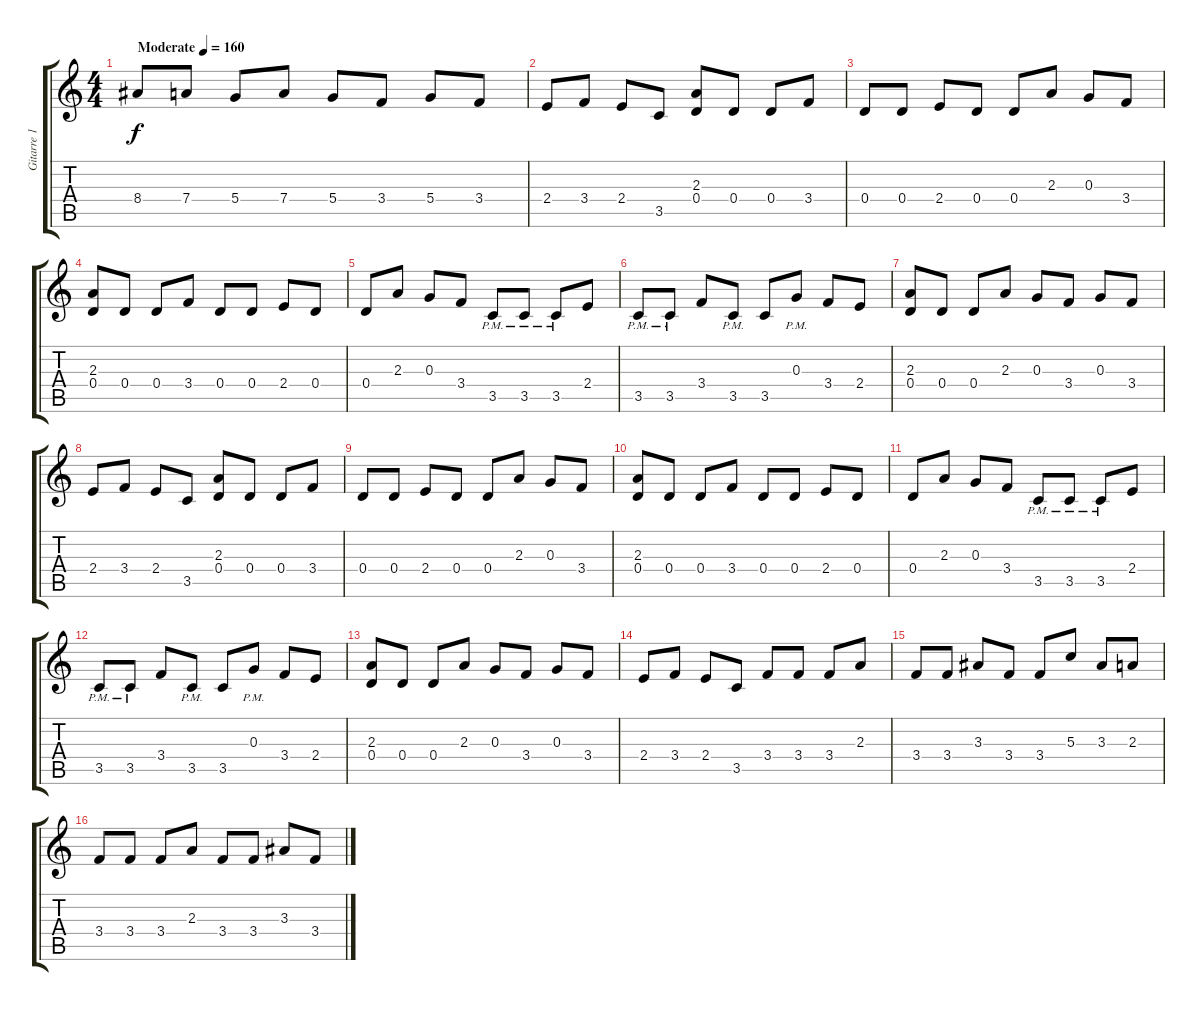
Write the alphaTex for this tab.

\track ("Gitarre 1" "Gitarre 1") {instrument distortionguitar}
\staff {score tabs}
\tuning (E4 B3 G3 D3 A2 E2) {hide}
\ts (4 4)
\tempo (160 "Moderate")
\clef g2
\ks c
8.4.8{dy f instrument distortionguitar} 7.4.8 5.4.8 7.4.8 5.4.8 3.4.8 5.4.8 3.4.8 |
2.4.8 3.4.8 2.4.8 3.5.8 (2.3 0.4).8 0.4.8 0.4.8 3.4.8 |
0.4.8 0.4.8 2.4.8 0.4.8 0.4.8 2.3.8 0.3.8 3.4.8 |
(2.3 0.4).8 0.4.8 0.4.8 3.4.8 0.4.8 0.4.8 2.4.8 0.4.8 |
0.4.8 2.3.8 0.3.8 3.4.8 3.5{pm}.8 3.5{pm}.8 3.5{pm}.8 2.4.8 |
3.5{pm}.8 3.5{pm}.8 3.4.8 3.5{pm}.8 3.5.8 0.3{pm}.8 3.4.8 2.4.8 |
(2.3 0.4).8 0.4.8 0.4.8 2.3.8 0.3.8 3.4.8 0.3.8 3.4.8 |
2.4.8 3.4.8 2.4.8 3.5.8 (2.3 0.4).8 0.4.8 0.4.8 3.4.8 |
0.4.8 0.4.8 2.4.8 0.4.8 0.4.8 2.3.8 0.3.8 3.4.8 |
(2.3 0.4).8 0.4.8 0.4.8 3.4.8 0.4.8 0.4.8 2.4.8 0.4.8 |
0.4.8 2.3.8 0.3.8 3.4.8 3.5{pm}.8 3.5{pm}.8 3.5{pm}.8 2.4.8 |
3.5{pm}.8 3.5{pm}.8 3.4.8 3.5{pm}.8 3.5.8 0.3{pm}.8 3.4.8 2.4.8 |
(2.3 0.4).8 0.4.8 0.4.8 2.3.8 0.3.8 3.4.8 0.3.8 3.4.8 |
2.4.8 3.4.8 2.4.8 3.5.8 3.4.8 3.4.8 3.4.8 2.3.8 |
3.4.8 3.4.8 3.3.8 3.4.8 3.4.8 5.3.8 3.3.8 2.3.8 |
3.4.8 3.4.8 3.4.8 2.3.8 3.4.8 3.4.8 3.3.8 3.4.8
